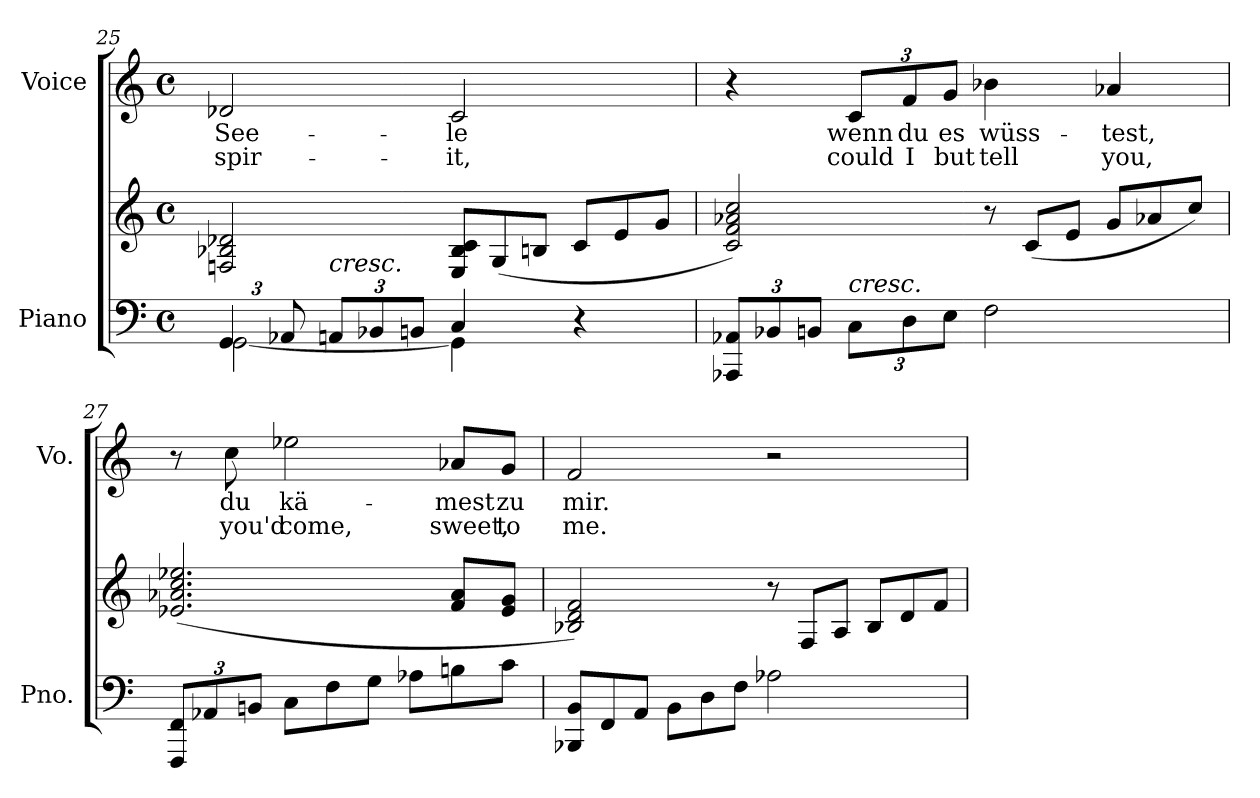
**kern	**kern	**kern	**text	**text
*part2	*part2	*part1	*part1	*part1
*staff3	*staff2	*staff1	*staff1	*staff1
*I"Piano	*	*I"Voice	*	*
*I'Pno.	*	*I'Vo.	*	*
*clefF4	*clefG2	*clefG2	*	*
*k[]	*k[]	*k[]	*	*
*M4/4	*M4/4	*M4/4	*	*
*met(c)	*met(c)	*met(c)	*	*
*Xbrackettup	*	*	*	*
=25	=25	=25	=25	=25
*^	*	*	*	*
!	!	!	!	!LO:LY:b	!LO:LY:b
6GG/	[2GG\	2Fn/ 2B-X/ 2d-X/	2d-X/	See-	spir-
12AA-X/	.	.	.	.	.
!LO:TX:a:i:t=cresc.	!	!	!	!	!
12AAn/L	.	.	.	.	.
12BB-X/	.	.	.	.	.
12BBn/J	.	.	.	.	.
*	*	*Xtuplet	*	*	*
!	!	!	!	!LO:LY:b	!LO:LY:b
4C/	4GG\]	12E/ 12B-/ 12c/L	2c/	-le	-it,
.	.	(>12G/	.	.	.
.	.	12Bn/J	.	.	.
4r	4ryy	12c/L	.	.	.
.	.	12e/	.	.	.
.	.	12g/J	.	.	.
*v	*v	*	*	*	*
!!LO:PB:g=z
=26	=26	=26	=26	=26
12AAA-X/ 12AA-X/L	2c/ 2f/ 2a-X/ 2cc/)	4r	.	.
12BB-X/	.	.	.	.
12BBn/J	.	.	.	.
!LO:TX:a:i:t=cresc.	!	!	!	!
!	!	!	!LO:LY:b	!LO:LY:b
12C\L	.	12c/L	wenn	could
!	!	!	!LO:LY:b	!LO:LY:b
12D\	.	12f/	du	I
!	!	!	!LO:LY:b	!LO:LY:b
12E\J	.	12g/J	es	but
!	!	!	!LO:LY:b	!LO:LY:b
2F\	12r	4b-X\	wüss-	tell
.	(<12c/L	.	.	.
.	12e/J	.	.	.
!	!	!	!LO:LY:b	!LO:LY:b
.	12g/L	4a-X/	-test,	you,
.	12a-X/	.	.	.
.	12cc/J)	.	.	.
=27	=27	=27	=27	=27
12FFF/ 12FF/L	(>2.e-X/ 2.a-X/ 2.cc/ 2.ee-X/	8r	.	.
12AA-X/	.	.	.	.
!	!	!	!LO:LY:b	!LO:LY:b
.	.	8cc\	du	you'd
12BBn/J	.	.	.	.
!	!	!	!LO:LY:b	!LO:LY:b
8C\L	.	2ee-X\	kä-	come,
8F\	.	.	.	.
8G\J	.	.	.	.
8A-X\L	.	.	.	.
!	!	!	!LO:LY:b	!LO:LY:b
8Bn\	8f/ 8a-/L	8a-X/L	-mest	sweet,
!	!	!	!LO:LY:b	!LO:LY:b
8c\J	8e-/ 8g/J	8g/J	zu	to
=28	=28	=28	=28	=28
*Xtuplet	*	*	*	*
!	!	!	!LO:LY:b	!LO:LY:b
12BBB-X/ 12BB/L	2B-X/ 2d/ 2f/)	2f/	mir.	me.
12FF/	.	.	.	.
12AA/J	.	.	.	.
12BB\L	.	.	.	.
12D\	.	.	.	.
12F\J	.	.	.	.
2A-X\	12r	2r	.	.
.	12F/L	.	.	.
.	12A/J	.	.	.
.	12B-/L	.	.	.
.	12d/	.	.	.
.	12f/J	.	.	.
=	=	=	=	=
*-	*-	*-	*-	*-
